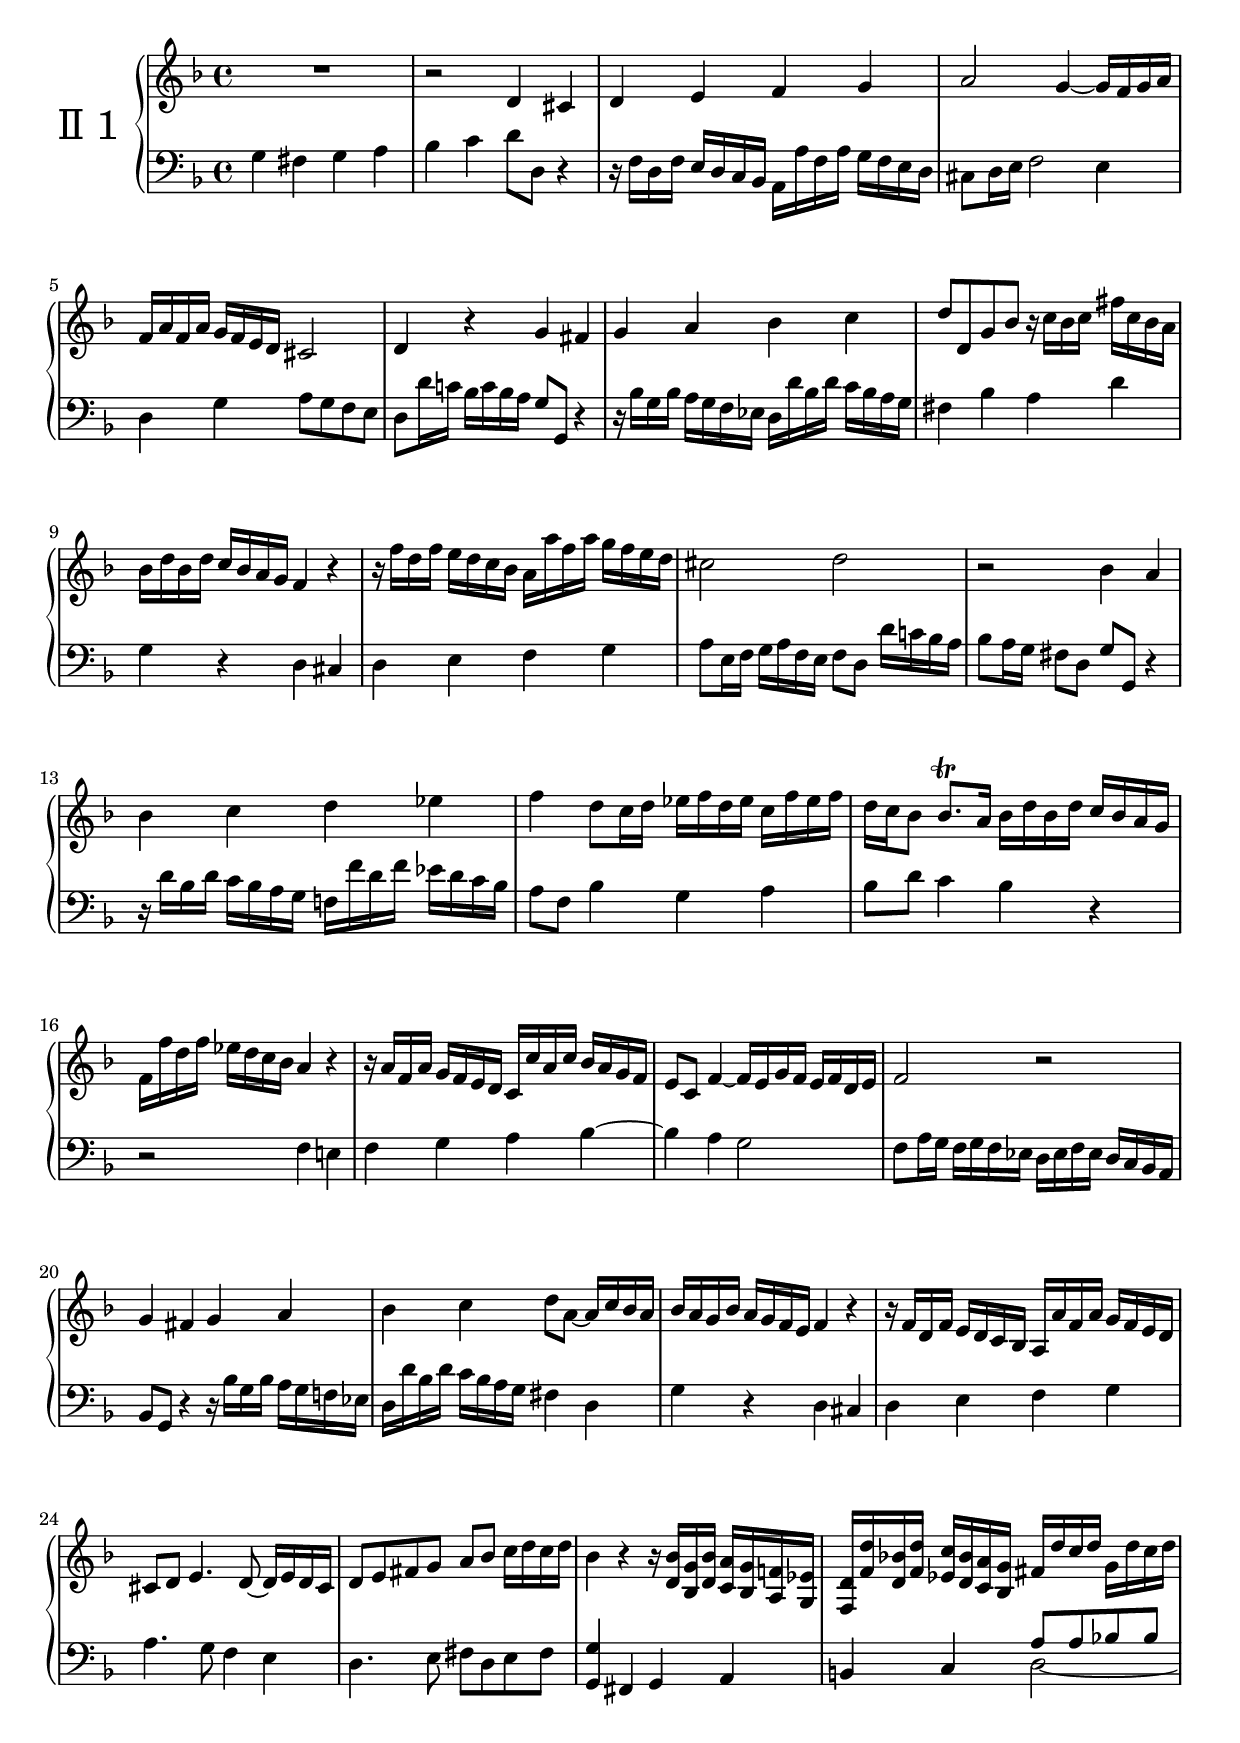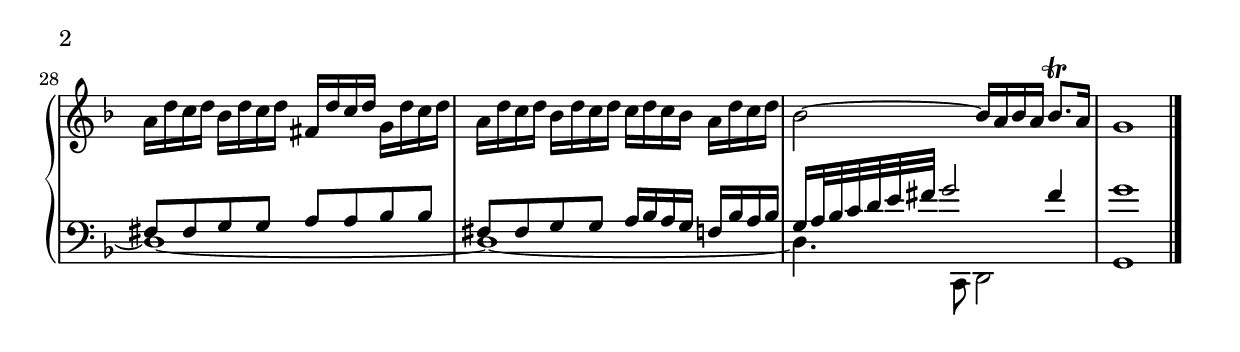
sopri = \relative c'
{
	\key d \minor
	R1 r2 d4 cis |
	d e f g |
	a2 g4 ~ g16 f g a |
	f a f a g f e d cis2 |
	d4 r g fis |
	g a bes c |
	d8 d, g bes r16 c16 bes c fis c bes a |
	bes d bes d c bes a g f4 r |
	r16 f' d f e d c bes a a' f a g f e d |
	cis2 d |
	r bes4 a |
	bes c d ees |
	f d8 c16 d ees f d ees c f ees f |
	d16 c bes8 bes8.\trill a16 bes d bes d c bes a g |
	f f' d f ees d c bes a4 r |
	r16 a f a g f e d c c' a c bes a g f |
	e8 c f4~f16 e g f e f d e |
	f2 r |
	g4 fis g a |
	bes c  d8 a8 ~ a16 c16 bes a |
	bes a g bes a g f e f4 r |
	r16 f d f e d c bes a a' f a g f e d |
	cis8 d e4. d8 ~ d16 e d cis |
	d8 e fis g a bes c16 d c d |
	bes4 r r16 
	<bes d,> <g bes,> <bes d,> <a c,> <g bes,> <f a,> <ees g,> |
	<d f,> <d' f,> <bes d,> <d f,> <c ees,> <bes d,> <a c,> <g bes,>
	fis d' c d g, d' c d |
	a d c d bes d c d fis, d' c d g, d' c d |
	a d c d bes d c d c d c bes a d c d |
	bes2 ~ bes16 a bes a bes8.\trill a16 |
	g1 |

	\bar "|."
}

bassi = \relative c'
{
	\key d \minor
	\clef bass
	g4 fis g a |
	bes c d8 d, r4 |
	r16 f d f e d c bes a a' f a g f e d |
	cis8 d16 e f2 e4 |
	d g a8 g f e |
	d d'16 c bes c bes a g8 g, r4 |
	r16 bes' g bes a g f ees d d' bes d c bes a g |
	fis4 bes a d |
	g, r d cis |
	d e f g |
	a8 e16 f g a f e f8 d d'16 c bes a |
	bes8 a16 g fis8 d g g, r4 |
	r16 d'' bes d c bes a g f f' d f ees d c bes |
	a8 f bes4 g a |
	bes8 d c4 bes r |
	r2 f4 e f g a bes ~|
	bes a g2 |
	f8 a16 g f g f ees d ees f ees d c bes a |
	bes8 g r4 r16 bes' g bes a g f ees |
	d d' bes d c bes a g fis4 d |
	g r d cis |
	d e f g a4. g8 f4 e |
	d4. e8 fis d e fis |
	<g g,>4 fis, g a b c 
	<< 
	{
		a'8 a bes bes | 
		fis fis g g a a bes bes | 
		fis fis g g a16 bes a g f bes a bes |
		g16 a32 bes c d e fis g2 fis4 |
		g1 |
	} \\
	{
		d,2~ d1 ~ d1 ~ d4. c,8 d2 g1
	}
	>>

}

\include "merge.ly"
\score
{
	\new PianoStaff <<
		\accidentalStyle "piano"

		\set PianoStaff.instrumentName = # "Ⅱ 1"
		\new Staff { \sopri }
		\new Staff { \bassi }
	>>
	\layout 
	{
		\context { \PianoStaff \override InstrumentName #'font-size = #5  }
		\context { \Staff \consists #merge-rests-engraver }
		\context { \Staff \consists #merge-mmrests-engraver }
		\context 
		{
			\Score
			\override SpacingSpanner.common-shortest-duration = #(ly:make-moment 1/8)
		}
	}
	\midi {\tempo 4=100}
}